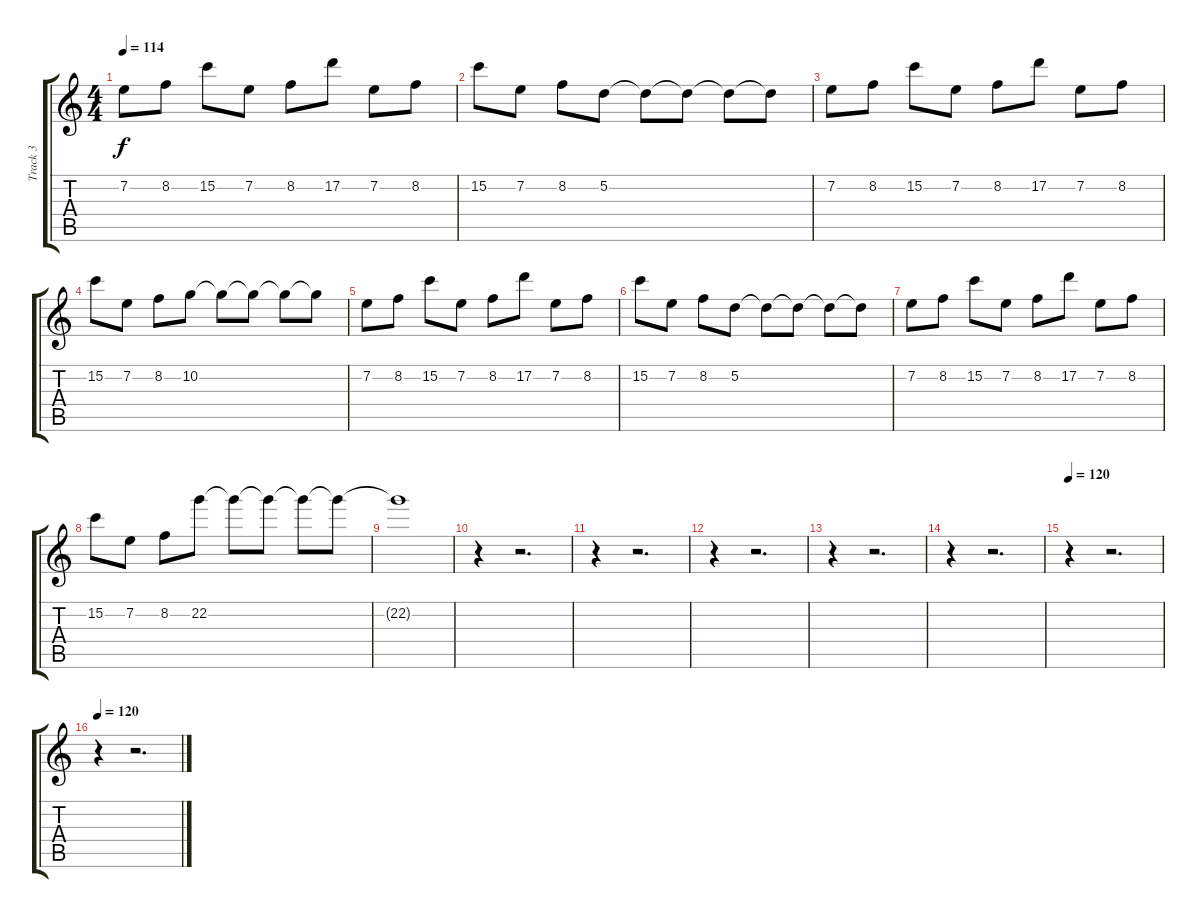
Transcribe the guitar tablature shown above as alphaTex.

\track ("Track 3" "Track 3") {instrument distortionguitar}
\staff {score tabs}
\tuning (D4 A3 F3 C3 G2 D2) {hide}
\ts (4 4)
\tempo 114
\clef g2
\ks c
7.2.8{dy f} 8.2.8 15.2.8 7.2.8 8.2.8 17.2.8 7.2.8 8.2.8 |
15.2.8 7.2.8 8.2.8 5.2.8 5.2{t}.8 5.2{t}.8 5.2{t}.8 5.2{t}.8 |
7.2.8 8.2.8 15.2.8 7.2.8 8.2.8 17.2.8 7.2.8 8.2.8 |
15.2.8 7.2.8 8.2.8 10.2.8 10.2{t}.8 10.2{t}.8 10.2{t}.8 10.2{t}.8 |
7.2.8 8.2.8 15.2.8 7.2.8 8.2.8 17.2.8 7.2.8 8.2.8 |
15.2.8 7.2.8 8.2.8 5.2.8 5.2{t}.8 5.2{t}.8 5.2{t}.8 5.2{t}.8 |
7.2.8 8.2.8 15.2.8 7.2.8 8.2.8 17.2.8 7.2.8 8.2.8 |
15.2.8 7.2.8 8.2.8 22.2.8 22.2{t}.8 22.2{t}.8 22.2{t}.8 22.2{t}.8 |
22.2{t}.1 |
r.4 r.2{d} |
r.4 r.2{d} |
r.4 r.2{d} |
r.4 r.2{d} |
r.4 r.2{d} |
\tempo 120
r.4 r.2{d} |
\tempo 120
r.4 r.2{d}
